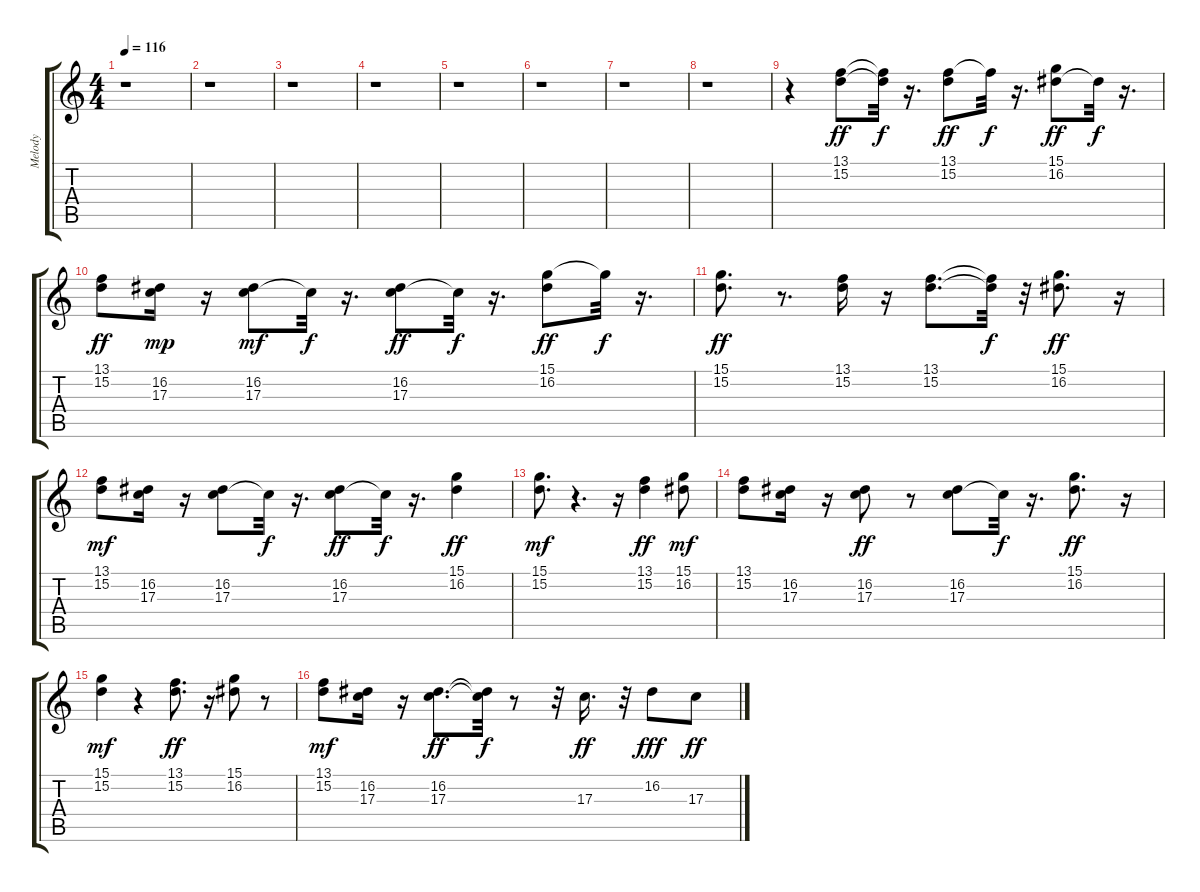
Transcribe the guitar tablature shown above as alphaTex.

\track ("Melody" "Melody") {instrument lead6voice}
\staff {score tabs}
\tuning (E4 B3 G3 D3 A2 E2) {hide}
\ts (4 4)
\tempo 116
\clef g2
\ks c
r.1{dy ff} |
r.1 |
r.1 |
r.1 |
r.1 |
r.1 |
r.1 |
r.1 |
r.4 (13.1 15.2).8 (13.1{t} 15.2{t}).32{dy f} r.16{d} (13.1 15.2).8{dy ff} 13.1{t}.32{dy f} r.16{d} (15.1 16.2).8{dy ff} 16.2{t}.32{dy f} r.16{d} |
(13.1 15.2).8{dy ff} (16.2 17.3).16{dy mp} r.16 (16.2 17.3).8{dy mf} 17.3{t}.32{dy f} r.16{d} (16.2 17.3).8{dy ff} 17.3{t}.32{dy f} r.16{d} (15.1 16.2).8{dy ff} 15.1{t}.32{dy f} r.16{d} |
(15.1 15.2).8{d dy ff} r.8{d} (13.1 15.2).16 r.16 (13.1 15.2).8{d} (13.1{t} 15.2{t}).32{dy f} r.32 (15.1 16.2).8{d dy ff} r.16 |
(13.1 15.2).8{dy mf} (16.2 17.3).16 r.16 (16.2 17.3).8 17.3{t}.32{dy f} r.16{d} (16.2 17.3).8{dy ff} 17.3{t}.32{dy f} r.16{d} (15.1 16.2).4{dy ff} |
(15.1 15.2).8{d dy mf} r.4{d} r.16 (13.1 15.2).4{dy ff} (15.1 16.2).8{dy mf} |
(13.1 15.2).8 (16.2 17.3).16 r.16 (16.2 17.3).8{dy ff} r.8 (16.2 17.3).8 17.3{t}.32{dy f} r.16{d} (15.1 16.2).8{d dy ff} r.16 |
(15.1 15.2).4{dy mf} r.4 (13.1 15.2).8{d dy ff} r.16 (15.1 16.2).8 r.8 |
(13.1 15.2).8{dy mf} (16.2 17.3).16 r.16 (16.2 17.3).8{d dy ff} (16.2{t} 17.3{t}).32{dy f} r.8 r.32 17.3.16{d dy ff} r.32 16.2.8{dy fff} 17.3.8{dy ff}
